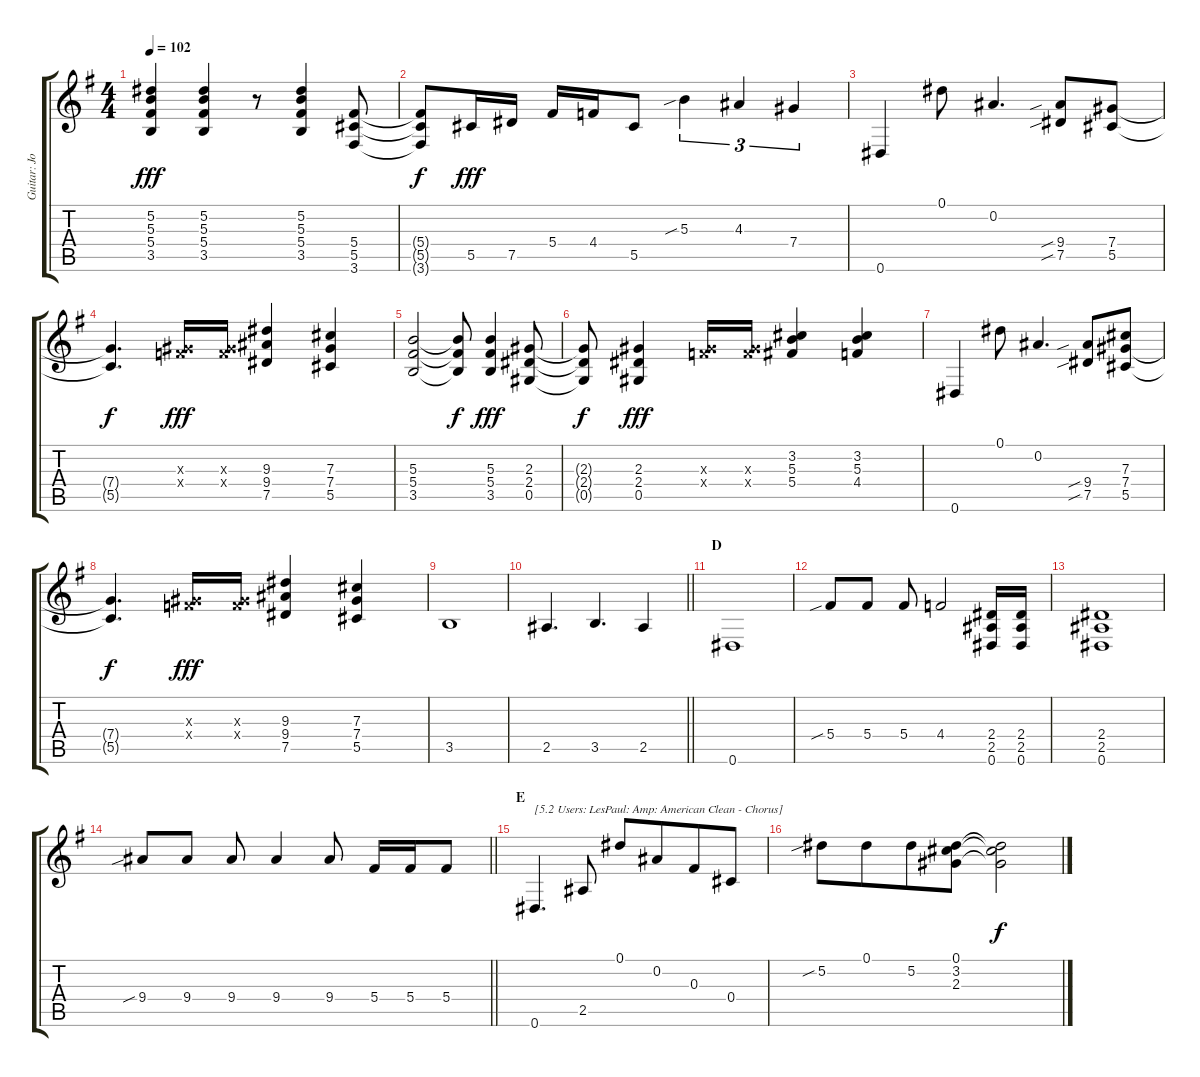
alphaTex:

\track ("Guitar: Jon" "Guitar: Jo") {instrument electricguitarclean}
\staff {score tabs}
\tuning (Eb4 Bb3 Gb3 Db3 Ab2 Eb2) {hide}
\ts (4 4)
\tempo 102
\clef g2
\ks g
(5.2 5.3 5.4 3.5).4{dy fff} (5.2 5.3 5.4 3.5).4 r.8 (5.2 5.3 5.4 3.5).4 (5.4 5.5 3.6).8 |
(5.4{t} 5.5{t} 3.6{t}).8{dy f} 5.5.16{dy fff} 7.5.16 5.4.16 4.4.16 5.5.8 5.3{sib}.4{tu (3 2)} 4.3.4{tu (3 2)} 7.4.4{tu (3 2)} |
0.6.4 0.1.8 0.2.4{d} (9.4{sib} 7.5{sib}).8 (7.4 5.5).8 |
(7.4{t} 5.5{t}).4{d dy f} (2.3{x} 4.4{x}).16{dy fff} (2.3{x} 4.4{x}).16 (9.3 9.4 7.5).4 (7.3 7.4 5.5).4 |
(5.3 5.4 3.5).2 (5.3{t} 5.4{t} 3.5{t}).8{dy f} (5.3 5.4 3.5).4{dy fff} (2.3 2.4 0.5).8 |
(2.3{t} 2.4{t} 0.5{t}).8{dy f} (2.3 2.4 0.5).4{dy fff} (2.3{x} 4.4{x}).16 (2.3{x} 4.4{x}).16 (3.2 5.3 5.4).4 (3.2 5.3 4.4).4 |
0.6.4 0.1.8 0.2.4{d} (9.4{sib} 7.5{sib}).8 (7.3 7.4 5.5).8 |
(7.4{t} 5.5{t}).4{d dy f} (2.3{x} 4.4{x}).16{dy fff} (2.3{x} 4.4{x}).16 (9.3 9.4 7.5).4 (7.3 7.4 5.5).4 |
3.5.1 |
\barLineRight lightlight
2.5.4{d} 3.5.4{d} 2.5.4 |
\section ("" "D")
0.6.1 |
5.4{sib}.8 5.4.8 5.4.8 4.4.2 (2.4 2.5 0.6).16 (2.4 2.5 0.6).16 |
(2.4 2.5 0.6).1 |
\barLineRight lightlight
9.4{sib}.8 9.4.8 9.4.8 9.4.4 9.4.8 5.4.16 5.4.16 5.4.8 |
\section ("" "E")
0.6.4{d txt "[5.2 Users: LesPaul: Amp: American Clean - Chorus]" volume 13 instrument electricguitarclean} 2.5.8 0.1.8 0.2.8{beam merge} 0.3.8 0.4.8 |
5.2{sib}.8 0.1.8{beam merge} 5.2.8 (0.1 3.2 2.3).8 (0.1{t} 3.2{t} 2.3{t}).2{dy f}
